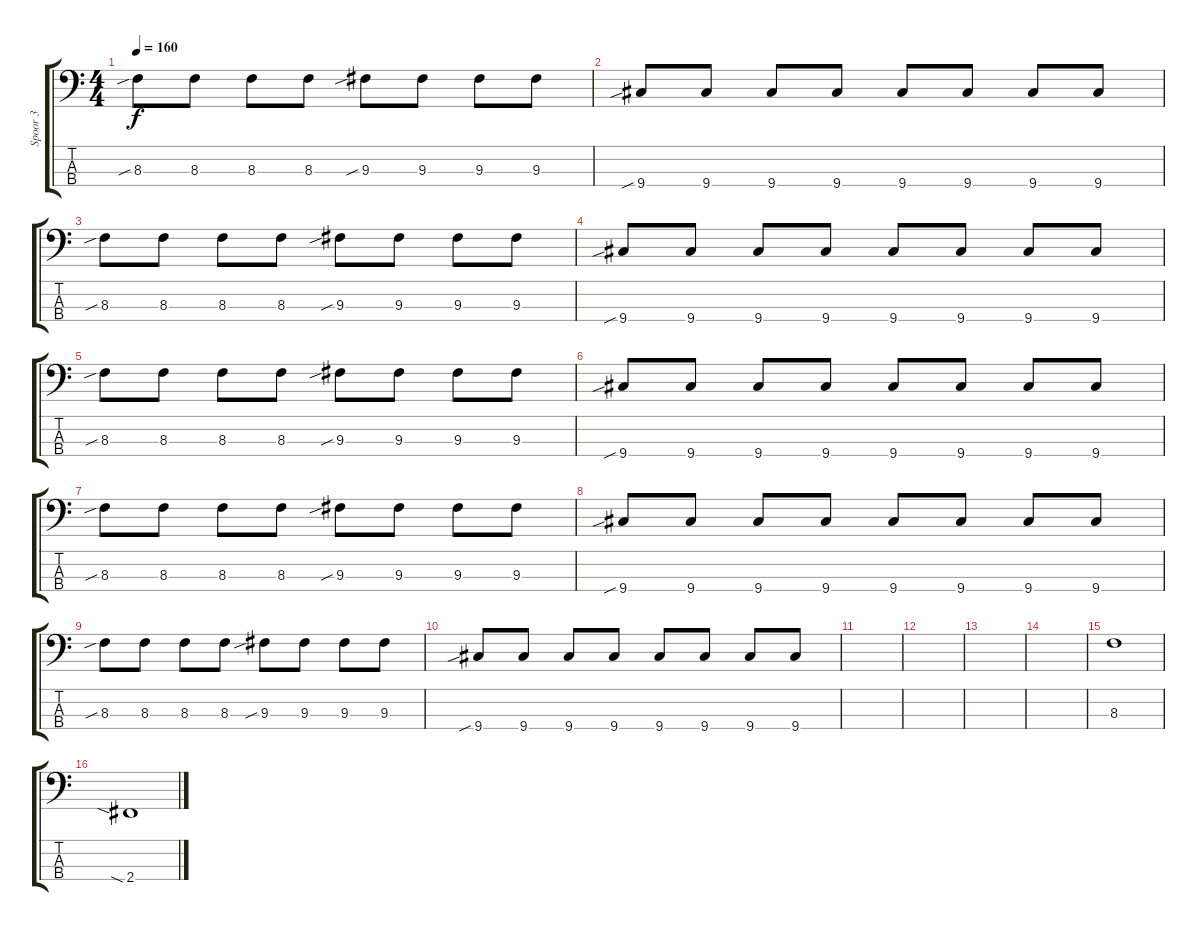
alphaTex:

\track ("Spoor 3" "Spoor 3") {instrument electricbassfinger}
\staff {score tabs}
\tuning (G2 D2 A1 E1) {hide}
\ts (4 4)
\tempo 160
\clef f4
\ks c
8.3{sib}.8{dy f} 8.3.8 8.3.8 8.3.8 9.3{sib}.8 9.3.8 9.3.8 9.3.8 |
9.4{sib}.8 9.4.8 9.4.8 9.4.8 9.4.8 9.4.8 9.4.8 9.4.8 |
8.3{sib}.8 8.3.8 8.3.8 8.3.8 9.3{sib}.8 9.3.8 9.3.8 9.3.8 |
9.4{sib}.8 9.4.8 9.4.8 9.4.8 9.4.8 9.4.8 9.4.8 9.4.8 |
8.3{sib}.8 8.3.8 8.3.8 8.3.8 9.3{sib}.8 9.3.8 9.3.8 9.3.8 |
9.4{sib}.8 9.4.8 9.4.8 9.4.8 9.4.8 9.4.8 9.4.8 9.4.8 |
8.3{sib}.8 8.3.8 8.3.8 8.3.8 9.3{sib}.8 9.3.8 9.3.8 9.3.8 |
9.4{sib}.8 9.4.8 9.4.8 9.4.8 9.4.8 9.4.8 9.4.8 9.4.8 |
8.3{sib}.8 8.3.8 8.3.8 8.3.8 9.3{sib}.8 9.3.8 9.3.8 9.3.8 |
9.4{sib}.8 9.4.8 9.4.8 9.4.8 9.4.8 9.4.8 9.4.8 9.4.8 |
|
|
|
|
8.3.1 |
2.4{sia}.1
